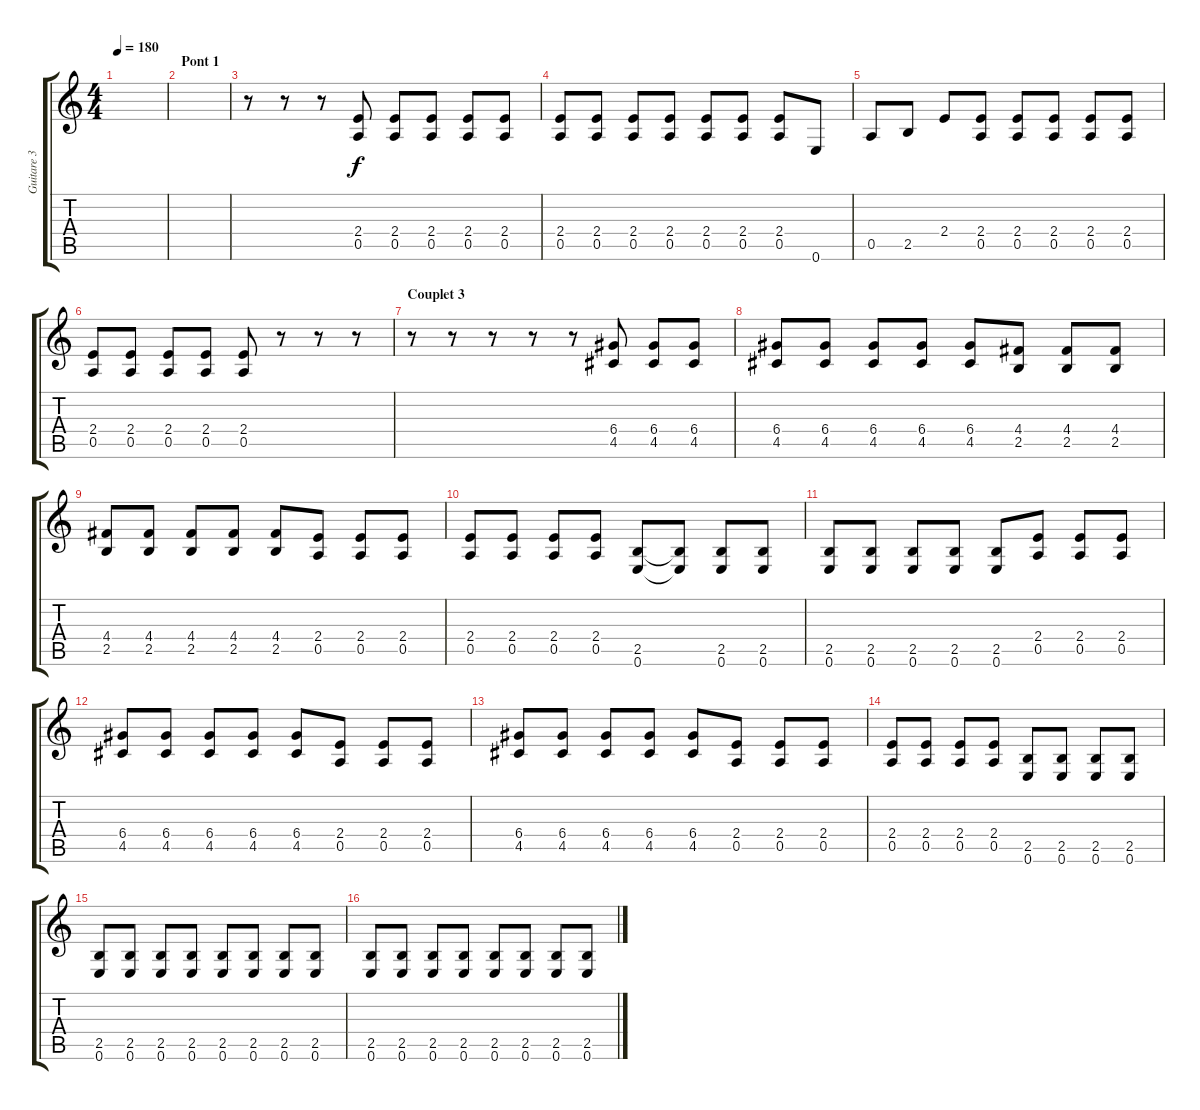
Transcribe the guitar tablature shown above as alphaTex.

\track ("Guitare 3" "Guitare 3") {instrument electricguitarmuted}
\staff {score tabs}
\tuning (E4 B3 G3 D3 A2 E2) {hide}
\ts (4 4)
\tempo 180
\clef g2
\ks c
|
\section ("" "Pont 1")
|
r.8 r.8 r.8 (2.4 0.5).8 (2.4 0.5).8 (2.4 0.5).8 (2.4 0.5).8 (2.4 0.5).8 |
(2.4 0.5).8 (2.4 0.5).8 (2.4 0.5).8 (2.4 0.5).8 (2.4 0.5).8 (2.4 0.5).8 (2.4 0.5).8 0.6.8 |
0.5.8 2.5.8 2.4.8 (2.4 0.5).8 (2.4 0.5).8 (2.4 0.5).8 (2.4 0.5).8 (2.4 0.5).8 |
(2.4 0.5).8 (2.4 0.5).8 (2.4 0.5).8 (2.4 0.5).8 (2.4 0.5).8 r.8 r.8 r.8 |
\section ("" "Couplet 3")
r.8 r.8 r.8 r.8 r.8 (6.4 4.5).8 (6.4 4.5).8 (6.4 4.5).8 |
(6.4 4.5).8 (6.4 4.5).8 (6.4 4.5).8 (6.4 4.5).8 (6.4 4.5).8 (4.4 2.5).8 (4.4 2.5).8 (4.4 2.5).8 |
(4.4 2.5).8 (4.4 2.5).8 (4.4 2.5).8 (4.4 2.5).8 (4.4 2.5).8 (2.4 0.5).8 (2.4 0.5).8 (2.4 0.5).8 |
(2.4 0.5).8 (2.4 0.5).8 (2.4 0.5).8 (2.4 0.5).8 (2.5 0.6).8 (2.5{t} 0.6{t}).8 (2.5 0.6).8 (2.5 0.6).8 |
(2.5 0.6).8 (2.5 0.6).8 (2.5 0.6).8 (2.5 0.6).8 (2.5 0.6).8 (2.4 0.5).8 (2.4 0.5).8 (2.4 0.5).8 |
(6.4 4.5).8 (6.4 4.5).8 (6.4 4.5).8 (6.4 4.5).8 (6.4 4.5).8 (2.4 0.5).8 (2.4 0.5).8 (2.4 0.5).8 |
(6.4 4.5).8 (6.4 4.5).8 (6.4 4.5).8 (6.4 4.5).8 (6.4 4.5).8 (2.4 0.5).8 (2.4 0.5).8 (2.4 0.5).8 |
(2.4 0.5).8 (2.4 0.5).8 (2.4 0.5).8 (2.4 0.5).8 (2.5 0.6).8 (2.5 0.6).8 (2.5 0.6).8 (2.5 0.6).8 |
(2.5 0.6).8 (2.5 0.6).8 (2.5 0.6).8 (2.5 0.6).8 (2.5 0.6).8 (2.5 0.6).8 (2.5 0.6).8 (2.5 0.6).8 |
(2.5 0.6).8 (2.5 0.6).8 (2.5 0.6).8 (2.5 0.6).8 (2.5 0.6).8 (2.5 0.6).8 (2.5 0.6).8 (2.5 0.6).8
